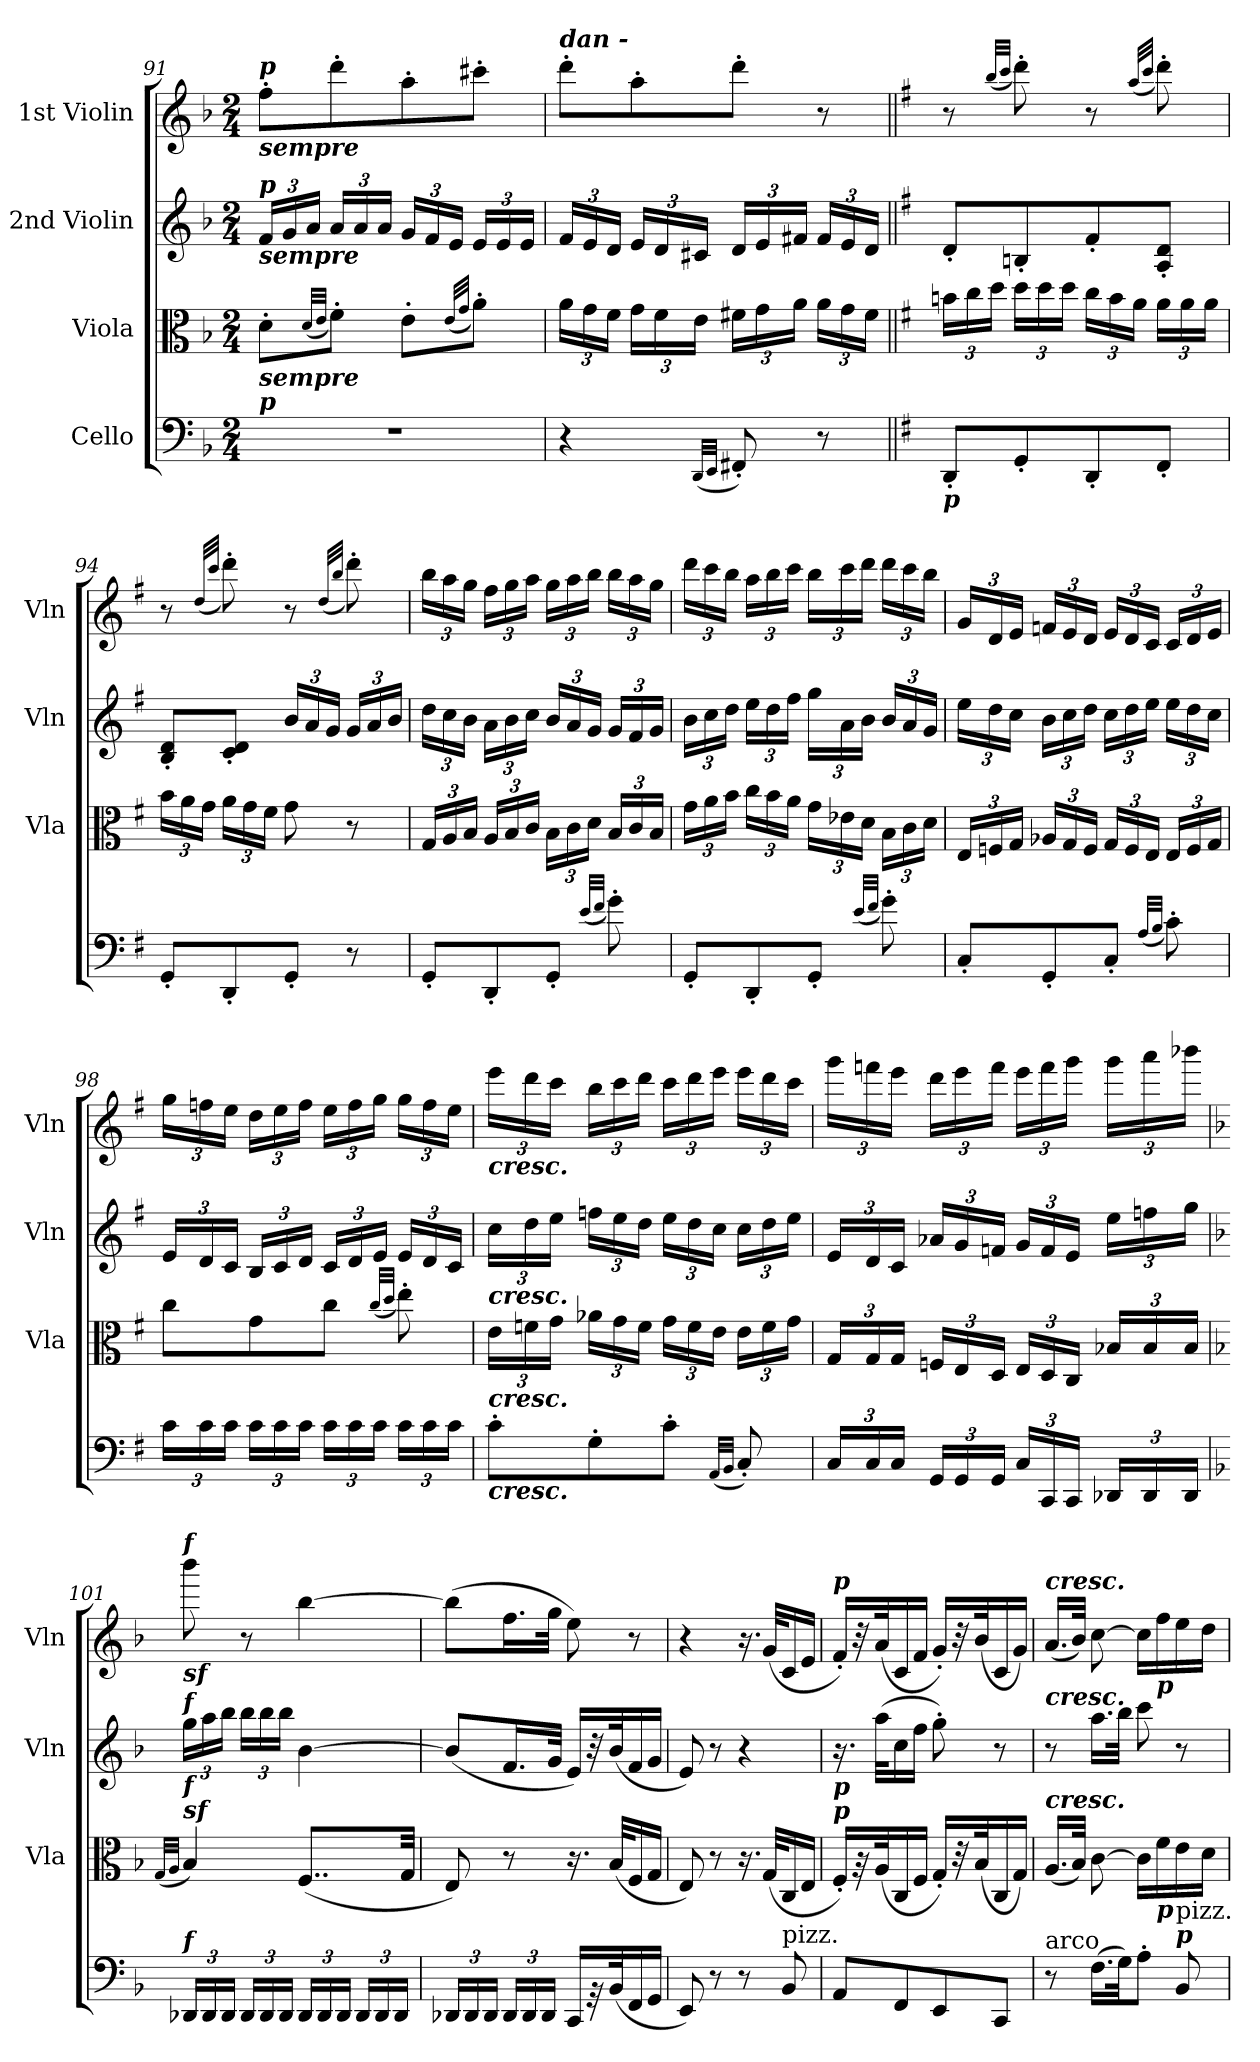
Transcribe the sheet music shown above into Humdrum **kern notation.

**kern	**kern	**kern	**kern
*part4	*part3	*part2	*part1
*staff4	*staff3	*staff2	*staff1
*I"Cello	*I"Viola	*I"2nd Violin	*I"1st Violin
*	*I'Vla	*I'Vln	*I'Vln
*clefF4	*clefC3	*clefG2	*clefG2
*k[b-]	*k[b-]	*k[b-]	*k[b-]
*F:	*F:	*F:	*F:
*M2/4	*M2/4	*M2/4	*M2/4
=91	=91	=91	=91
!	!	!	!LO:TX:a:Bi:t=p
!	!	!	!LO:TX:b:Bi:t=sempre
!	!	!LO:TX:a:Bi:t=p	!
!	!	!LO:TX:b:Bi:t=sempre	!
!LO:TX:a:Bi:t=p	!	!	!
!LO:TX:a:Bi:t=sempre	!	!	!
2r	8d'L	24fLL	8ff'L
.	.	24g	.
.	.	24aJJ	.
.	(32qqd/LLL	.	.
.	32qqe/JJJ	.	.
.	8f'J)	24aLL	8ddd'
.	.	24a	.
.	.	24aJJ	.
.	8e'L	24gLL	8aa'
.	.	24f	.
.	.	24eJJ	.
.	(32qqe/LLL	.	.
.	32qqg/JJJ	.	.
.	8a'J)	24eLL	8ccc#X'J
.	.	24e	.
.	.	24eJJ	.
=92	=92	=92	=92
!	!	!	!LO:TX:a:Bi:t=dan -
4r	24aLL	24fLL	8ddd'L
.	24g	24e	.
.	24fJJ	24dJJ	.
.	24gLL	24eLL	8aa'
.	24f	24d	.
.	24eJJ	24c#XJJ	.
(32qqDD/LLL	.	.	.
32qqEE/JJJ	.	.	.
8FF#X')	24f#XLL	24dLL	8ddd'J
.	24g	24e	.
.	24aJJ	24f#XJJ	.
8r	24aLL	24f#LL	8r
.	24g	24e	.
.	24f#JJ	24dJJ	.
=93||	=93||	=93||	=93||
*k[f#]	*k[f#]	*k[f#]	*k[f#]
*G:	*G:	*G:	*G:
!LO:TX:b:Bi:t=p	!	!	!
8DD'L	24bnLL	8d'L	8r
.	24cc	.	.
.	24ddJJ	.	.
.	.	.	(32qqbb/LLL
.	.	.	32qqccc/JJJ
8GG'	24ddLL	8Bn'	8ddd')
.	24dd	.	.
.	24ddJJ	.	.
8DD'	24ccLL	8f#'	8r
.	24b	.	.
.	24aJJ	.	.
.	.	.	(32qqaa/LLL
.	.	.	32qqccc/JJJ
8FF#'J	24aLL	8A' 8d'J	8ddd')
.	24a	.	.
.	24aJJ	.	.
=94	=94	=94	=94
8GG'L	24bLL	8B' 8d'L	8r
.	24a	.	.
.	24gJJ	.	.
.	.	.	(32qqdd/LLL
.	.	.	32qqccc/JJJ
8DD'	24aLL	8c' 8d'J	8ddd')
.	24g	.	.
.	24f#JJ	.	.
8GG'J	8g	24bLL	8r
.	.	24a	.
.	.	24gJJ	.
.	.	.	(32qqdd/LLL
.	.	.	32qqbb/JJJ
8r	8r	24gLL	8ddd')
.	.	24a	.
.	.	24bJJ	.
=95	=95	=95	=95
8GG'L	24GLL	24ddLL	24bbLL
.	24A	24cc	24aa
.	24BJJ	24bJJ	24ggJJ
8DD'	24ALL	24aLL	24ff#LL
.	24B	24b	24gg
.	24cJJ	24ccJJ	24aaJJ
8GG'J	24BLL	24bLL	24ggLL
.	24c	24a	24aa
.	24dJJ	24gJJ	24bbJJ
(32qqe/LLL	.	.	.
32qqf#/JJJ	.	.	.
8g')	24BLL	24gLL	24bbLL
.	24c	24f#	24aa
.	24BJJ	24gJJ	24ggJJ
=96	=96	=96	=96
8GG'L	24gLL	24bLL	24dddLL
.	24a	24cc	24ccc
.	24bJJ	24ddJJ	24bbJJ
8DD'	24ccLL	24eeLL	24aaLL
.	24b	24dd	24bb
.	24aJJ	24ff#JJ	24cccJJ
8GG'J	24gLL	24ggLL	24bbLL
.	24e-X	24a	24ccc
.	24dJJ	24bJJ	24dddJJ
(32qqe/LLL	.	.	.
32qqf#/JJJ	.	.	.
8g')	24BLL	24bLL	24dddLL
.	24c	24a	24ccc
.	24dJJ	24gJJ	24bbJJ
=97	=97	=97	=97
8C'L	24ELL	24eeLL	24gLL
.	24Fn	24dd	24d
.	24GJJ	24ccJJ	24eJJ
8GG'	24A-XLL	24bLL	24fnLL
.	24G	24cc	24e
.	24FJJ	24ddJJ	24dJJ
8C'J	24GLL	24ccLL	24eLL
.	24F	24dd	24d
.	24EJJ	24eeJJ	24cJJ
(32qqA/LLL	.	.	.
32qqB/JJJ	.	.	.
8c')	24ELL	24eeLL	24cLL
.	24F	24dd	24d
.	24GJJ	24ccJJ	24eJJ
=98	=98	=98	=98
24cLL	8ccL	24eLL	24ggLL
24c	.	24d	24ffn
24cJJ	.	24cJJ	24eeJJ
24cLL	8g	24BLL	24ddLL
24c	.	24c	24ee
24cJJ	.	24dJJ	24ffJJ
24cLL	8ccJ	24cLL	24eeLL
24c	.	24d	24ff
24cJJ	.	24eJJ	24ggJJ
.	(32qqcc/LLL	.	.
.	32qqdd/JJJ	.	.
24cLL	8ee')	24eLL	24ggLL
24c	.	24d	24ff
24cJJ	.	24cJJ	24eeJJ
=99	=99	=99	=99
!	!	!	!LO:TX:b:Bi:t=cresc.
!	!LO:TX:b:Bi:t=cresc.	!	!
!	!LO:TX:a:Bi:t=cresc.	!	!
!LO:TX:b:Bi:t=cresc.	!	!	!
8c'L	24eLL	24ccLL	24eeeLL
.	24fn	24dd	24ddd
.	24gJJ	24eeJJ	24cccJJ
8G'	24a-XLL	24ffnLL	24bbLL
.	24g	24ee	24ccc
.	24fJJ	24ddJJ	24dddJJ
8c'J	24gLL	24eeLL	24cccLL
.	24f	24dd	24ddd
.	24eJJ	24ccJJ	24eeeJJ
(32qqAA/LLL	.	.	.
32qqBB/JJJ	.	.	.
8C')	24eLL	24ccLL	24eeeLL
.	24f	24dd	24ddd
.	24gJJ	24eeJJ	24cccJJ
=100	=100	=100	=100
24CLL	24GLL	24eLL	24gggLL
24C	24G	24d	24fffn
24CJJ	24GJJ	24cJJ	24eeeJJ
24GGLL	24FnLL	24a-XLL	24dddLL
24GG	24E	24g	24eee
24GGJJ	24DJJ	24fnJJ	24fffJJ
24CLL	24ELL	24gLL	24eeeLL
24CC	24D	24f	24fff
24CCJJ	24CJJ	24eJJ	24gggJJ
24DD-XLL	24B-XLL	24eeLL	24gggLL
24DD-	24B-	24ffn	24aaa
24DD-JJ	24B-JJ	24ggJJ	24bbb-XJJ
=101	=101	=101	=101
*k[b-]	*k[b-]	*k[b-]	*k[b-]
*F:	*F:	*F:	*F:
.	(32qqG/LLL	.	.
.	32qqA/JJJ	.	.
!	!	!	!LO:TX:b:Bi:t=sf
!	!	!	!LO:TX:a:Bi:t=f
!	!	!LO:TX:a:Bi:t=f	!
!	!LO:TX:a:Bi:t=sf	!	!
!	!LO:TX:a:Bi:t=f	!	!
!LO:TX:a:Bi:t=f	!	!	!
24DD-XLL	4B-)	24ggLL	8bbb-
24DD-	.	24aa	.
24DD-JJ	.	24bb-JJ	.
24DD-LL	.	24bb-LL	8r
24DD-	.	24bb-	.
24DD-JJ	.	24bb-JJ	.
24DD-LL	(8..FL	[4b-	[4bb-
24DD-	.	.	.
24DD-JJ	.	.	.
24DD-LL	.	.	.
24DD-	.	.	.
24DD-JJ	.	.	.
.	32GJkk	.	.
=102	=102	=102	=102
24DD-XLL	8E)	(8b-L]	(8bb-L]
24DD-	.	.	.
24DD-JJ	.	.	.
24DD-LL	8r	16.fL	16.ffL
24DD-	.	.	.
24DD-JJ	.	.	.
.	.	32gJJk	32ggJJk
16CCLL	16.r	16eLL)	8ee)
32r	.	32r	.
(32BB-K	(32B-KLL	(32b-K	.
16FF	16F	16f	8r
16GGJJ	16GJJ	16gJJ	.
=103	=103	=103	=103
8EE)	8E)	8e)	4r
8r	8r	8r	.
8r	16.r	4r	16.r
.	(32GKLL	.	(32gKLL
!LO:TX:a:t=pizz.	!	!	!
8BB-	16C	.	16c
.	16EJJ	.	16eJJ
=104	=104	=104	=104
!	!	!	!LO:TX:a:Bi:t=p
!	!LO:TX:a:Bi:t=p	!	!
!	!LO:TX:a:Bi:t=p	!	!
8AAL	16F'LL)	16.r	16f'LL)
.	32r	.	32r
.	(32AK	(32aaKLL	(32aK
8FF	16C	16cc	16c
.	16FJJ	16ffJJ	16fJJ
8EE	16G'LL)	8gg')	16g'LL)
.	32r	.	32r
.	(32B-K	.	(32b-K
8CCJ	16C	8r	16c
.	16GJJ)	.	16gJJ)
=105	=105	=105	=105
!	!	!	!LO:TX:a:Bi:t=cresc.
!	!	!LO:TX:a:Bi:t=cresc.	!
!	!LO:TX:a:Bi:t=cresc.	!	!
!LO:TX:a:t=arco	!	!	!
8r	(16.ALL	8r	(16.aLL
.	32B-JJk)	.	32b-JJk)
(16.FLL	[8c	16.aaLL	[8cc
32GJK)	.	32bb-JJk	.
8A'J	16cLL]	8ccc	16ccLL]
!	!	!	!LO:TX:b:Bi:t=p
!	!LO:TX:b:Bi:t=p	!	!
.	16f	.	16ff
!LO:TX:a:Bi:t=p	!	!	!
!LO:TX:a:t=pizz.	!	!	!
8BB-	16e	8r	16ee
.	16dJJ	.	16ddJJ
=	=	=	=
*-	*-	*-	*-
